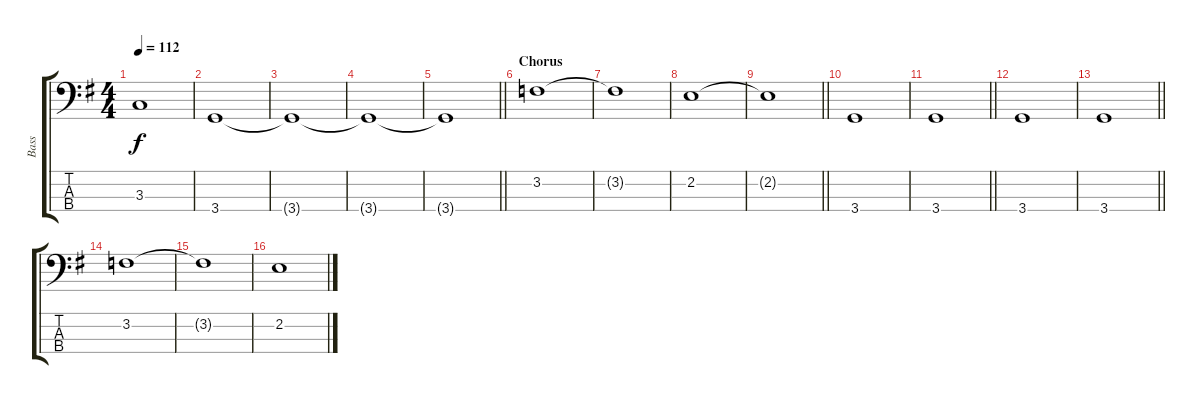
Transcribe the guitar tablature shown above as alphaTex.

\track ("Bass" "Bass") {instrument electricbassfinger}
\staff {score tabs}
\tuning (G2 D2 A1 E1) {hide}
\ts (4 4)
\tempo 112
\clef f4
\ks g
3.3{t}.1{dy f} |
3.4.1 |
3.4{t}.1 |
3.4{t}.1 |
\barLineRight lightlight
3.4{t}.1 |
\section ("" "Chorus")
3.2.1 |
3.2{t}.1 |
2.2.1 |
\barLineRight lightlight
2.2{t}.1 |
3.4.1 |
\barLineRight lightlight
3.4.1 |
3.4.1 |
\barLineRight lightlight
3.4.1 |
3.2.1 |
3.2{t}.1 |
2.2.1
